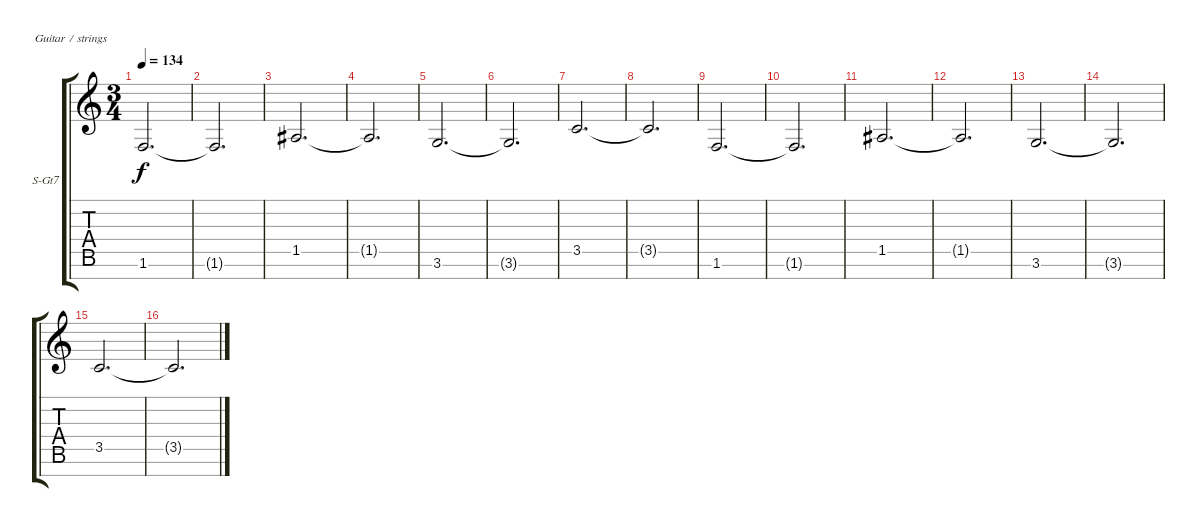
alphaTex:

\bracketExtendMode groupsimilarinstruments
\firstSystemTrackNameOrientation horizontal
\otherSystemsTrackNameOrientation horizontal
\track ("Moog Taurus" "S-Gt7") {instrument lead2sawtooth}
\staff {score tabs}
\tuning (E4 B3 G3 D3 A2 E2 B1)
\displaytranspose 12
\ts (3 4)
\tempo 134
\clef g2
\ks c
1.6.2{d dy f} |
1.6{t}.2{d} |
1.5.2{d} |
1.5{t}.2{d} |
3.6.2{d} |
3.6{t}.2{d} |
3.5.2{d} |
3.5{t}.2{d} |
1.6.2{d} |
1.6{t}.2{d} |
1.5.2{d} |
1.5{t}.2{d} |
3.6.2{d} |
3.6{t}.2{d} |
3.5.2{d} |
3.5{t}.2{d}
